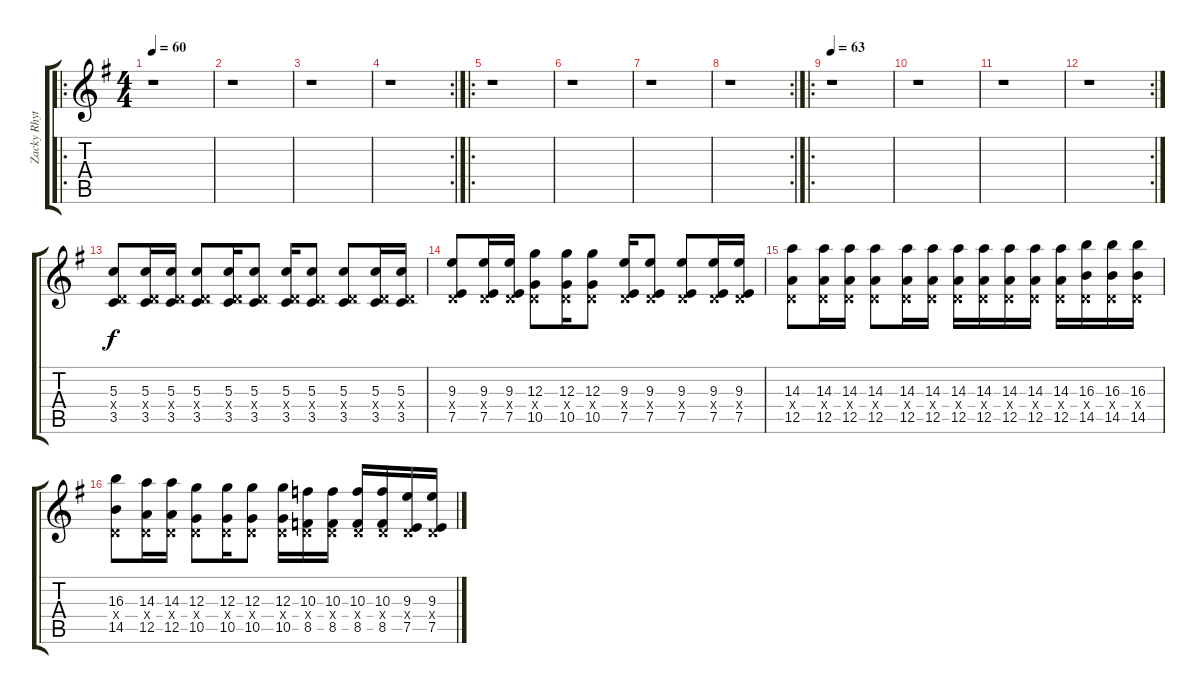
\track ("Zacky Rhythm" "Zacky Rhyt") {instrument distortionguitar}
\staff {score tabs}
\tuning (E4 B3 G3 D3 A2 D2) {hide}
\ro
\ts (4 4)
\tempo 60
\clef g2
\ks g
r.1{dy f instrument distortionguitar} |
r.1 |
r.1 |
\rc 2
r.1 |
\ro
r.1 |
r.1 |
r.1 |
\rc 2
r.1 |
\ro
\tempo 63
r.1 |
r.1 |
r.1 |
\rc 2
r.1 |
(5.3 0.4{x} 3.5).8 (5.3 0.4{x} 3.5).16 (5.3 0.4{x} 3.5).16 (5.3 0.4{x} 3.5).8 (5.3 0.4{x} 3.5).16 (5.3 0.4{x} 3.5).8 (5.3 0.4{x} 3.5).16 (5.3 0.4{x} 3.5).8 (5.3 0.4{x} 3.5).8 (5.3 0.4{x} 3.5).16 (5.3 0.4{x} 3.5).16 |
(9.3 0.4{x} 7.5).8 (9.3 0.4{x} 7.5).16 (9.3 0.4{x} 7.5).16 (12.3 0.4{x} 10.5).8 (12.3 0.4{x} 10.5).16 (12.3 0.4{x} 10.5).8 (9.3 0.4{x} 7.5).16 (9.3 0.4{x} 7.5).8 (9.3 0.4{x} 7.5).8 (9.3 0.4{x} 7.5).16 (9.3 0.4{x} 7.5).16 |
(14.3 0.4{x} 12.5).8 (14.3 0.4{x} 12.5).16 (14.3 0.4{x} 12.5).16 (14.3 0.4{x} 12.5).8 (14.3 0.4{x} 12.5).16 (14.3 0.4{x} 12.5).16 (14.3 0.4{x} 12.5).16 (14.3 0.4{x} 12.5).16 (14.3 0.4{x} 12.5).16 (14.3 0.4{x} 12.5).16 (14.3 0.4{x} 12.5).16 (16.3 0.4{x} 14.5).16 (16.3 0.4{x} 14.5).16 (16.3 0.4{x} 14.5).16 |
(16.3 0.4{x} 14.5).8 (14.3 0.4{x} 12.5).16 (14.3 0.4{x} 12.5).16 (12.3 0.4{x} 10.5).8 (12.3 0.4{x} 10.5).16 (12.3 0.4{x} 10.5).8 (12.3 0.4{x} 10.5).16 (10.3 0.4{x} 8.5).16 (10.3 0.4{x} 8.5).16 (10.3 0.4{x} 8.5).16 (10.3 0.4{x} 8.5).16 (9.3 0.4{x} 7.5).16 (9.3 0.4{x} 7.5).16
